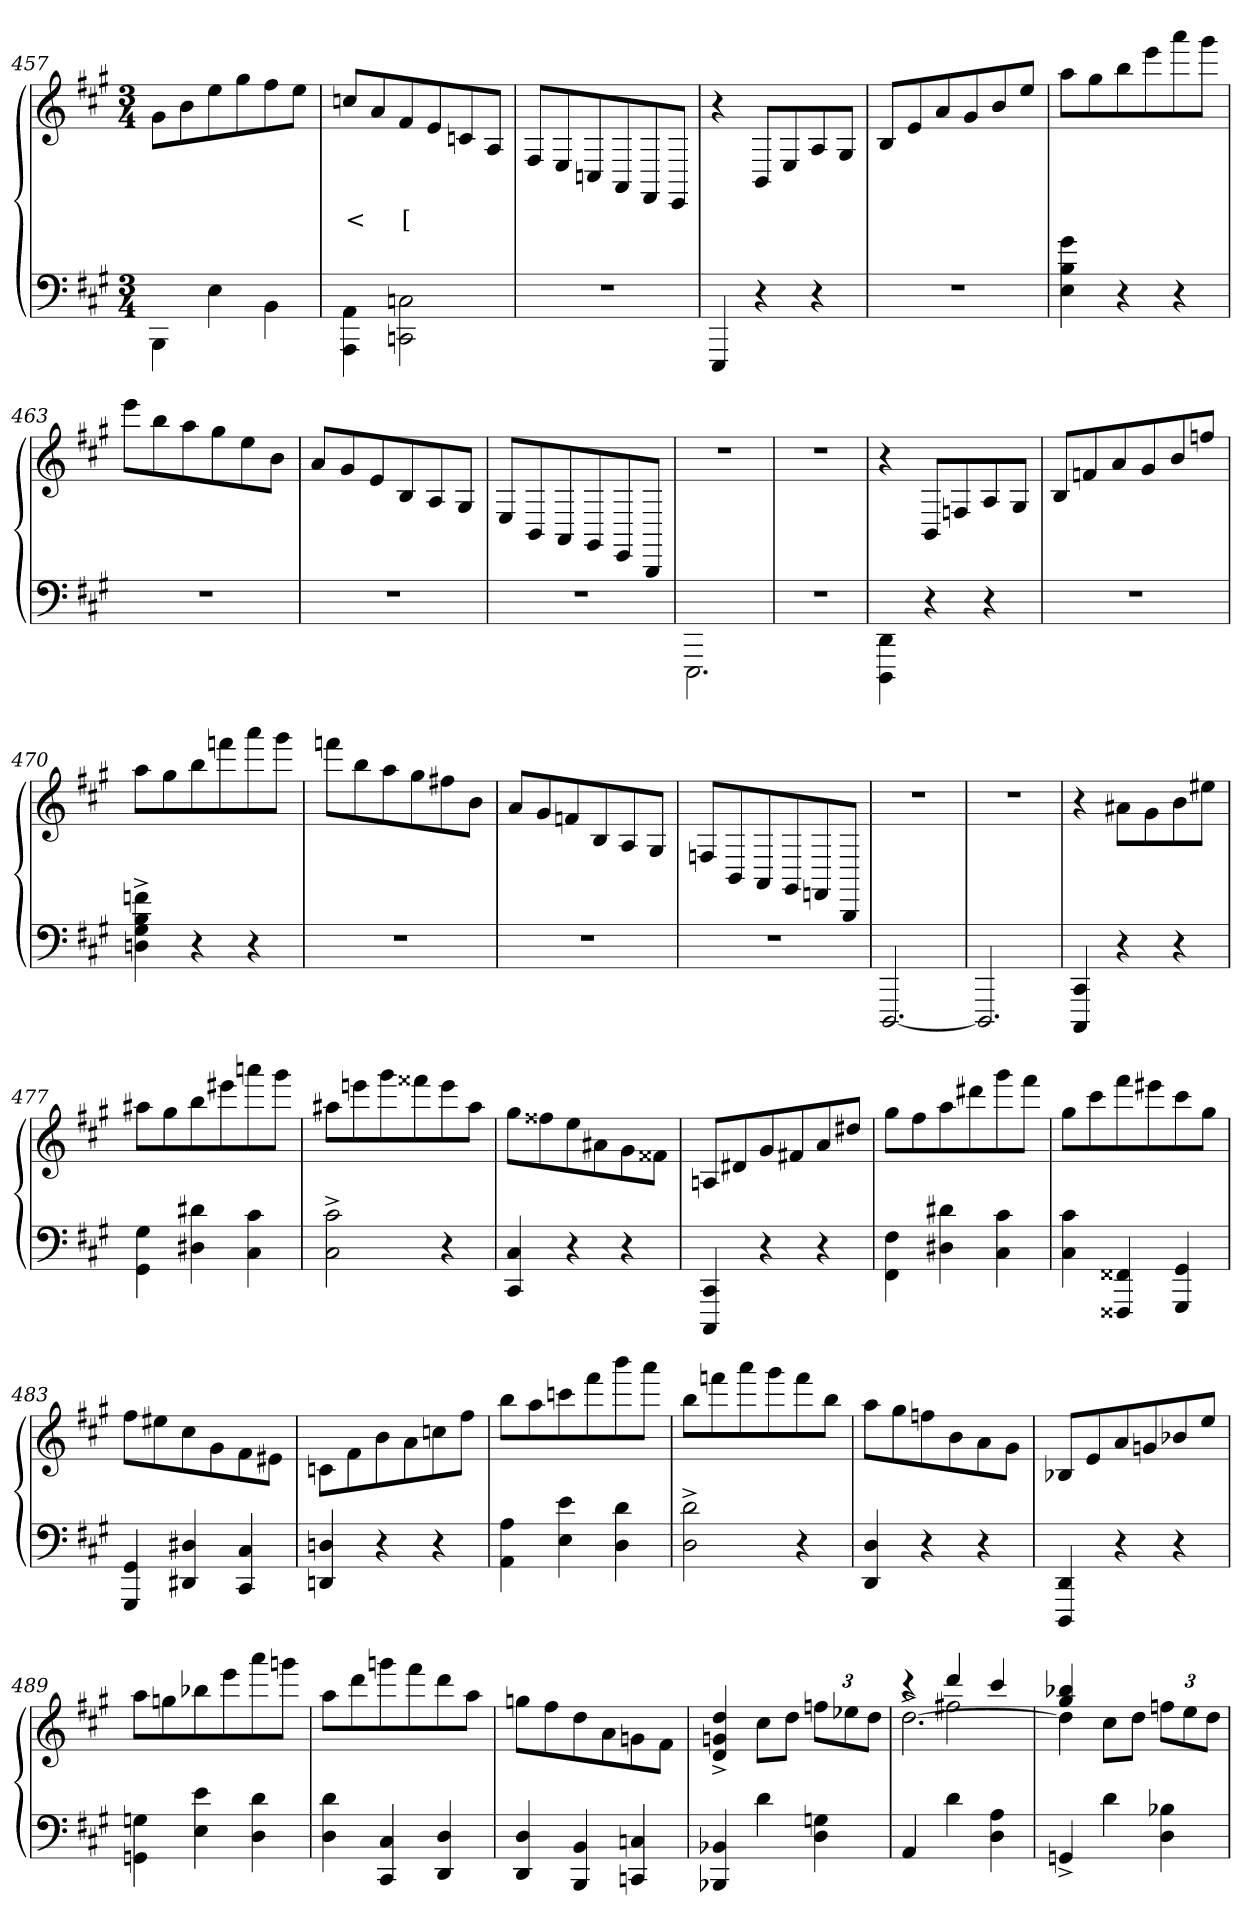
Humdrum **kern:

**kern	**kern	**text	**text
*part2	*part1	*part1	*part1
*staff2	*staff1	*staff1	*staff1
*clefF4	*clefG2	*	*
*k[f#c#g#]	*k[f#c#g#]	*	*
*M3/4	*M3/4	*	*
=457	=457	=457	=457
4BBB\	8g#L	.	.
.	8b	.	.
4E	8ee	.	.
.	8gg#	.	.
4BB\	8ff#	.	.
.	8eeJ	.	.
=458	=458	=458	=458
4AA\ 4AAA\	8ccnL	<	.
.	8a	.	.
2Cn\ 2CCn\	8f#	[	.
.	8e	.	.
.	8cn	.	.
.	8AJ	.	.
=459	=459	=459	=459
2.r	8F#L	.	.
.	8E	.	.
.	8Cn	.	.
.	8AA	.	.
.	8FF#	.	.
.	8EEJ	.	.
=460	=460	=460	=460
4EEE/	4r	ff	fz
4r	8BBL	.	.
.	8E	.	.
4r	8A	.	.
.	8G#J	.	.
=461	=461	=461	=461
2.r	8BL	.	.
.	8e	.	.
.	8a	.	.
.	8g#	.	.
.	8b	.	.
.	8eeJ	.	.
=462	=462	=462	=462
4g# 4B 4E	8aaL	.	.
.	8gg#	.	.
4r	8bb	.	.
.	8eee	.	.
4r	8aaa	.	.
.	8ggg#J	.	.
=463	=463	=463	=463
2.r	8eeeL	.	.
.	8bb	.	.
.	8aa	.	.
.	8gg#	.	.
.	8ee	.	.
.	8bJ	.	.
=464	=464	=464	=464
2.r	8aL	.	.
.	8g#	.	.
.	8e	.	.
.	8B	.	.
.	8A	.	.
.	8G#J	.	.
=465	=465	=465	=465
2.r	8EL	.	.
.	8BB	.	.
.	8AA	.	.
.	8GG#	.	.
.	8EE	.	.
.	8BBBJ	.	.
=466	=466	=466	=466
2.EEE\	2.r	.	.
=467	=467	=467	=467
2.r	2.r	.	.
=468	=468	=468	=468
4DD\ 4DDD\	4r	.	.
4r	8BBL	.	.
.	8Fn	.	.
4r	8A	.	.
.	8G#J	.	.
=469	=469	=469	=469
2.r	8BL	.	.
.	8fn	.	.
.	8a	.	.
.	8g#	.	.
.	8b	.	.
.	8ffnJ	.	.
=470	=470	=470	=470
4fn^> 4B^> 4G#^> 4Dn^>	8aaL	.	.
.	8gg#	.	.
4r	8bb	.	.
.	8fffn	.	.
4r	8aaa	.	.
.	8ggg#J	.	.
=471	=471	=471	=471
2.r	8fffnL	.	.
.	8bb	.	.
.	8aa	.	.
.	8gg#	.	.
.	8ff#X	.	.
.	8bJ	.	.
=472	=472	=472	=472
2.r	8aL	.	.
.	8g#	.	.
.	8fn	.	.
.	8B	.	.
.	8A	.	.
.	8G#J	.	.
=473	=473	=473	=473
2.r	8FnL	.	.
.	8BB	.	.
.	8AA	.	.
.	8GG#	.	.
.	8FFn	.	.
.	8BBBJ	.	.
=474	=474	=474	=474
[2.DDD	2.r	.	.
=475	=475	=475	=475
2.DDD]	2.r	.	.
=476	=476	=476	=476
4CC# 4CCC#	4r	.	.
4r	8a#XL	.	.
.	8g#	.	.
4r	8b	.	.
.	8ee#XJ	.	.
=477	=477	=477	=477
4G#\ 4GG#\	8aa#XL	.	.
.	8gg#	.	.
4d#X 4D#X	8bb	.	.
.	8eee#X	.	.
4c# 4C#	8aaan	.	.
.	8ggg#J	.	.
=478	=478	=478	=478
2c#^> 2C#^>	8aa#XL	.	.
.	8eeen	.	.
.	8ggg#	.	.
.	8fff##X	.	.
4r	8eee	.	.
.	8aa#J	.	.
=479	=479	=479	=479
4C# 4CC#	8gg#L	.	.
.	8ff##X	.	.
4r	8ee	.	.
.	8a#X	.	.
4r	8g#	.	.
.	8f##J	.	.
=480	=480	=480	=480
4CC# 4CCC#	8AnL	.	.
.	8d#X	.	.
4r	8g#	.	.
.	8f#X	.	.
4r	8a	.	.
.	8dd#J	.	.
=481	=481	=481	=481
4F#\ 4FF#\	8gg#L	.	.
.	8ff#	.	.
4d#X 4D#X	8aa	.	.
.	8ddd#X\	.	.
4c# 4C#	8ggg#	.	.
.	8fff#J	.	.
=482	=482	=482	=482
4c# 4C#	8gg#L	.	.
.	8ccc#	.	.
4FF##X 4FFF##X	8fff#	.	.
.	8eee#X	.	.
4GG# 4GGG#	8ccc#	.	.
.	8gg#J	.	.
=483	=483	=483	=483
4GG# 4GGG#	8ff#\L	.	.
.	8ee#X	.	.
4D#X 4DD#X	8cc#	.	.
.	8g#	.	.
4C# 4CC#	8f#	.	.
.	8e#J	.	.
=484	=484	=484	=484
4Dn/ 4DDn/	8cn\L	.	.
.	8f#	.	.
4r	8b	.	.
.	8a	.	.
4r	8ccn	.	.
.	8ff#J	.	.
=485	=485	=485	=485
4A 4AA	8bbL	.	.
.	8aa	.	.
4e 4E	8cccn	.	.
.	8fff#	.	.
4d 4D	8bbb	.	.
.	8aaaJ	.	.
=486	=486	=486	=486
2d^> 2D^>	8bbL	.	.
.	8fffn	.	.
.	8aaa	.	.
.	8ggg#	.	.
4r	8fff	.	.
.	8bbJ	.	.
=487	=487	=487	=487
4D 4DD	8aaL	.	.
.	8gg#	.	.
4r	8ffn	.	.
.	8b	.	.
4r	8a	.	.
.	8g#J	.	.
=488	=488	=488	=488
4DD 4DDD	8B-XL	.	.
.	8e	.	.
4r	8a	.	.
.	8gn	.	.
4r	8b-	.	.
.	8eeJ	.	.
=489	=489	=489	=489
4Gn\ 4GGn\	8aaL	.	.
.	8ggn	.	.
4e 4E	8bb-X	.	.
.	8eee	.	.
4d 4D	8aaa	.	.
.	8gggnJ	.	.
=490	=490	=490	=490
4d 4D	8aaL	.	.
.	8ddd	.	.
4C# 4CC#	8gggn	.	.
.	8fff#	.	.
4D 4DD	8ddd	.	.
.	8aaJ	.	.
=491	=491	=491	=491
4D 4DD	8ggnL	.	.
.	8ff#	.	.
4BB 4BBB	8dd	.	.
.	8a	.	.
4Cn 4CCn	8gn	.	.
.	8f#J	.	.
=492	=492	=492	=492
4BB-X 4BBB-X	4dd^> 4gn^> 4d^>	.	.
4d	8cc#L	.	.
.	8ddJ	.	.
4Gn 4D	12ffnL	.	.
.	12ee-X	.	.
.	12ddJ	.	.
=493	=493	=493	=493
*	*^	*	*
*	*	*^	*	*
4AA	4r	4ryy	[2.dd^>\	.	.
4d	4ddd	2ff#X	.	.	.
4A 4D	4ccc#	.	.	.	.
*	*	*v	*v	*	*
=494	=494	=494	=494	=494
4GGn^>	4bb-X 4gg#	4dd]	.	.
4d	2ryy	8cc#L	.	.
.	.	8ddJ	.	.
4B-X 4D	.	12ffnL	.	.
.	.	12ee	.	.
.	.	12ddJ	.	.
*	*v	*v	*	*
=	=	=	=
*-	*-	*-	*-
